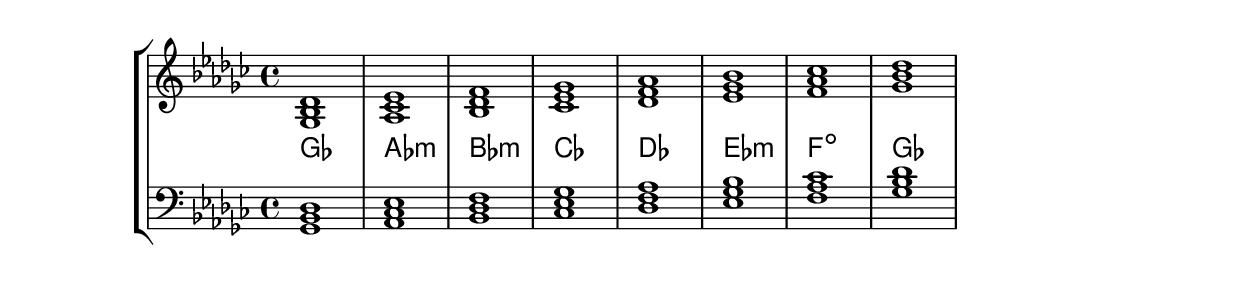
% Description: Chord tool for the key of G-Flat Major
% Author: Talos Thoren
% Date: January 23, 2013

\version "2.16.1"

% Defining variables
% The Key of G-Flat Major has six flats:
% B-Flat, E-Flat, A-Flat, D-Flat, G-Flat, C-Flat
g_flat_maj_triads = { \key ges \major <ges bes des>1 <aes ces ees> <bes des f> <ces ees ges> <des f aes> <ees ges bes> <f aes ces> <ges bes des> }
g_flat_maj_triadNames = \new ChordNames { \g_flat_maj_triads }
chordTool = \new StaffGroup
{
  <<
  \new Staff
  {
    \relative c'
    << 
      \g_flat_maj_triads 
      \g_flat_maj_triadNames 
    >>
  }
  \new Staff \relative c
  {
    \clef bass
    <<
      \g_flat_maj_triads
    >>
  }
  >>
}

\score
{
  \chordTool
}

